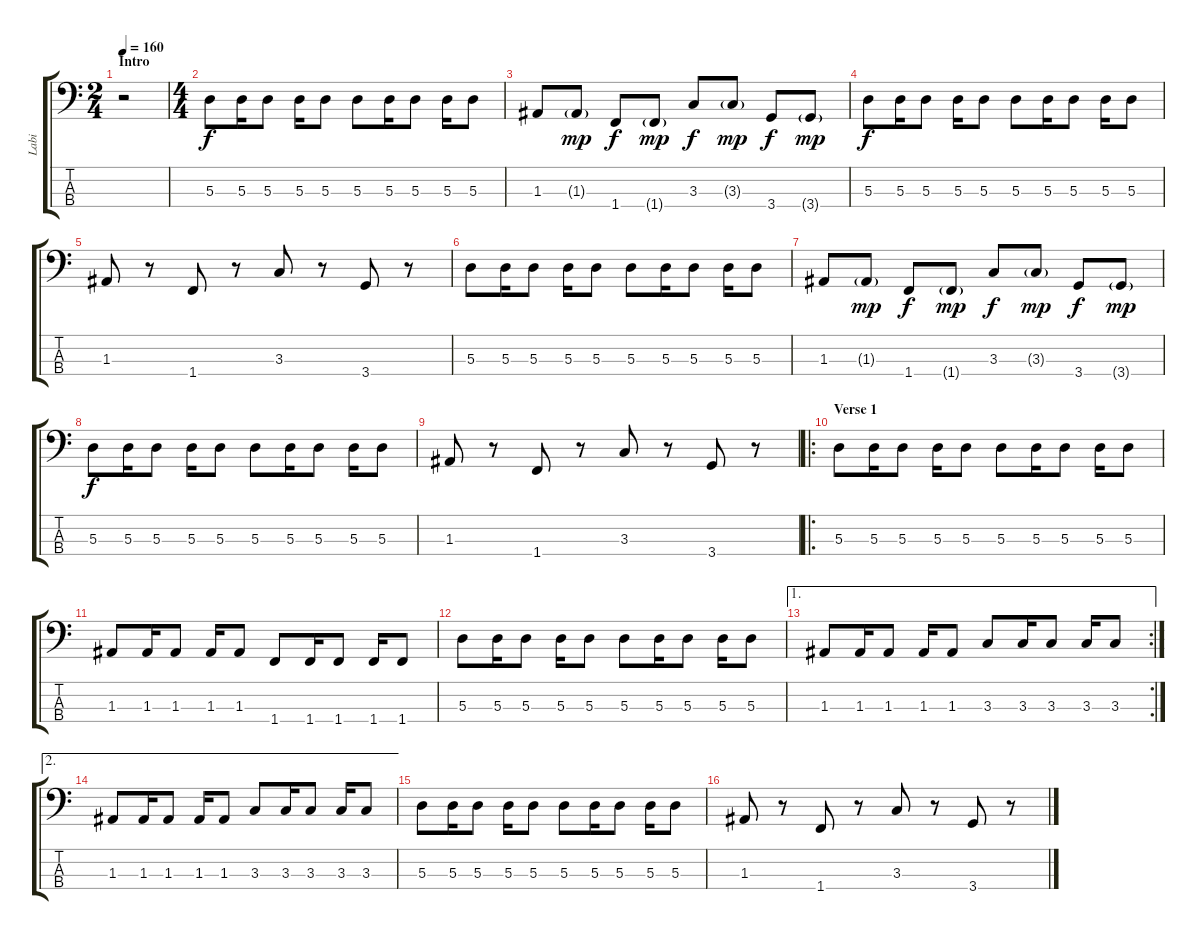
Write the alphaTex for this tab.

\track ("Labi" "Labi") {instrument electricbasspick}
\staff {score tabs}
\tuning (G2 D2 A1 E1) {hide}
\ts (2 4)
\section ("" "Intro")
\tempo 160
\clef f4
\ks c
r.2{dy f instrument electricbasspick} |
\ts (4 4)
5.3.8 5.3.16 5.3.8 5.3.16 5.3.8 5.3.8 5.3.16 5.3.8 5.3.16 5.3.8 |
1.3.8 1.3{g}.8{dy mp} 1.4.8{dy f} 1.4{g}.8{dy mp} 3.3.8{dy f} 3.3{g}.8{dy mp} 3.4.8{dy f} 3.4{g}.8{dy mp} |
5.3.8{dy f} 5.3.16 5.3.8 5.3.16 5.3.8 5.3.8 5.3.16 5.3.8 5.3.16 5.3.8 |
1.3.8 r.8 1.4.8 r.8 3.3.8 r.8 3.4.8 r.8 |
5.3.8 5.3.16 5.3.8 5.3.16 5.3.8 5.3.8 5.3.16 5.3.8 5.3.16 5.3.8 |
1.3.8 1.3{g}.8{dy mp} 1.4.8{dy f} 1.4{g}.8{dy mp} 3.3.8{dy f} 3.3{g}.8{dy mp} 3.4.8{dy f} 3.4{g}.8{dy mp} |
5.3.8{dy f} 5.3.16 5.3.8 5.3.16 5.3.8 5.3.8 5.3.16 5.3.8 5.3.16 5.3.8 |
1.3.8 r.8 1.4.8 r.8 3.3.8 r.8 3.4.8 r.8 |
\ro
\section ("" "Verse 1")
5.3.8 5.3.16 5.3.8 5.3.16 5.3.8 5.3.8 5.3.16 5.3.8 5.3.16 5.3.8 |
1.3.8 1.3.16 1.3.8 1.3.16 1.3.8 1.4.8 1.4.16 1.4.8 1.4.16 1.4.8 |
5.3.8 5.3.16 5.3.8 5.3.16 5.3.8 5.3.8 5.3.16 5.3.8 5.3.16 5.3.8 |
\ae 1
\rc 2
1.3.8 1.3.16 1.3.8 1.3.16 1.3.8 3.3.8 3.3.16 3.3.8 3.3.16 3.3.8 |
\ae 2
1.3.8 1.3.16 1.3.8 1.3.16 1.3.8 3.3.8 3.3.16 3.3.8 3.3.16 3.3.8 |
5.3.8 5.3.16 5.3.8 5.3.16 5.3.8 5.3.8 5.3.16 5.3.8 5.3.16 5.3.8 |
1.3.8 r.8 1.4.8 r.8 3.3.8 r.8 3.4.8 r.8
